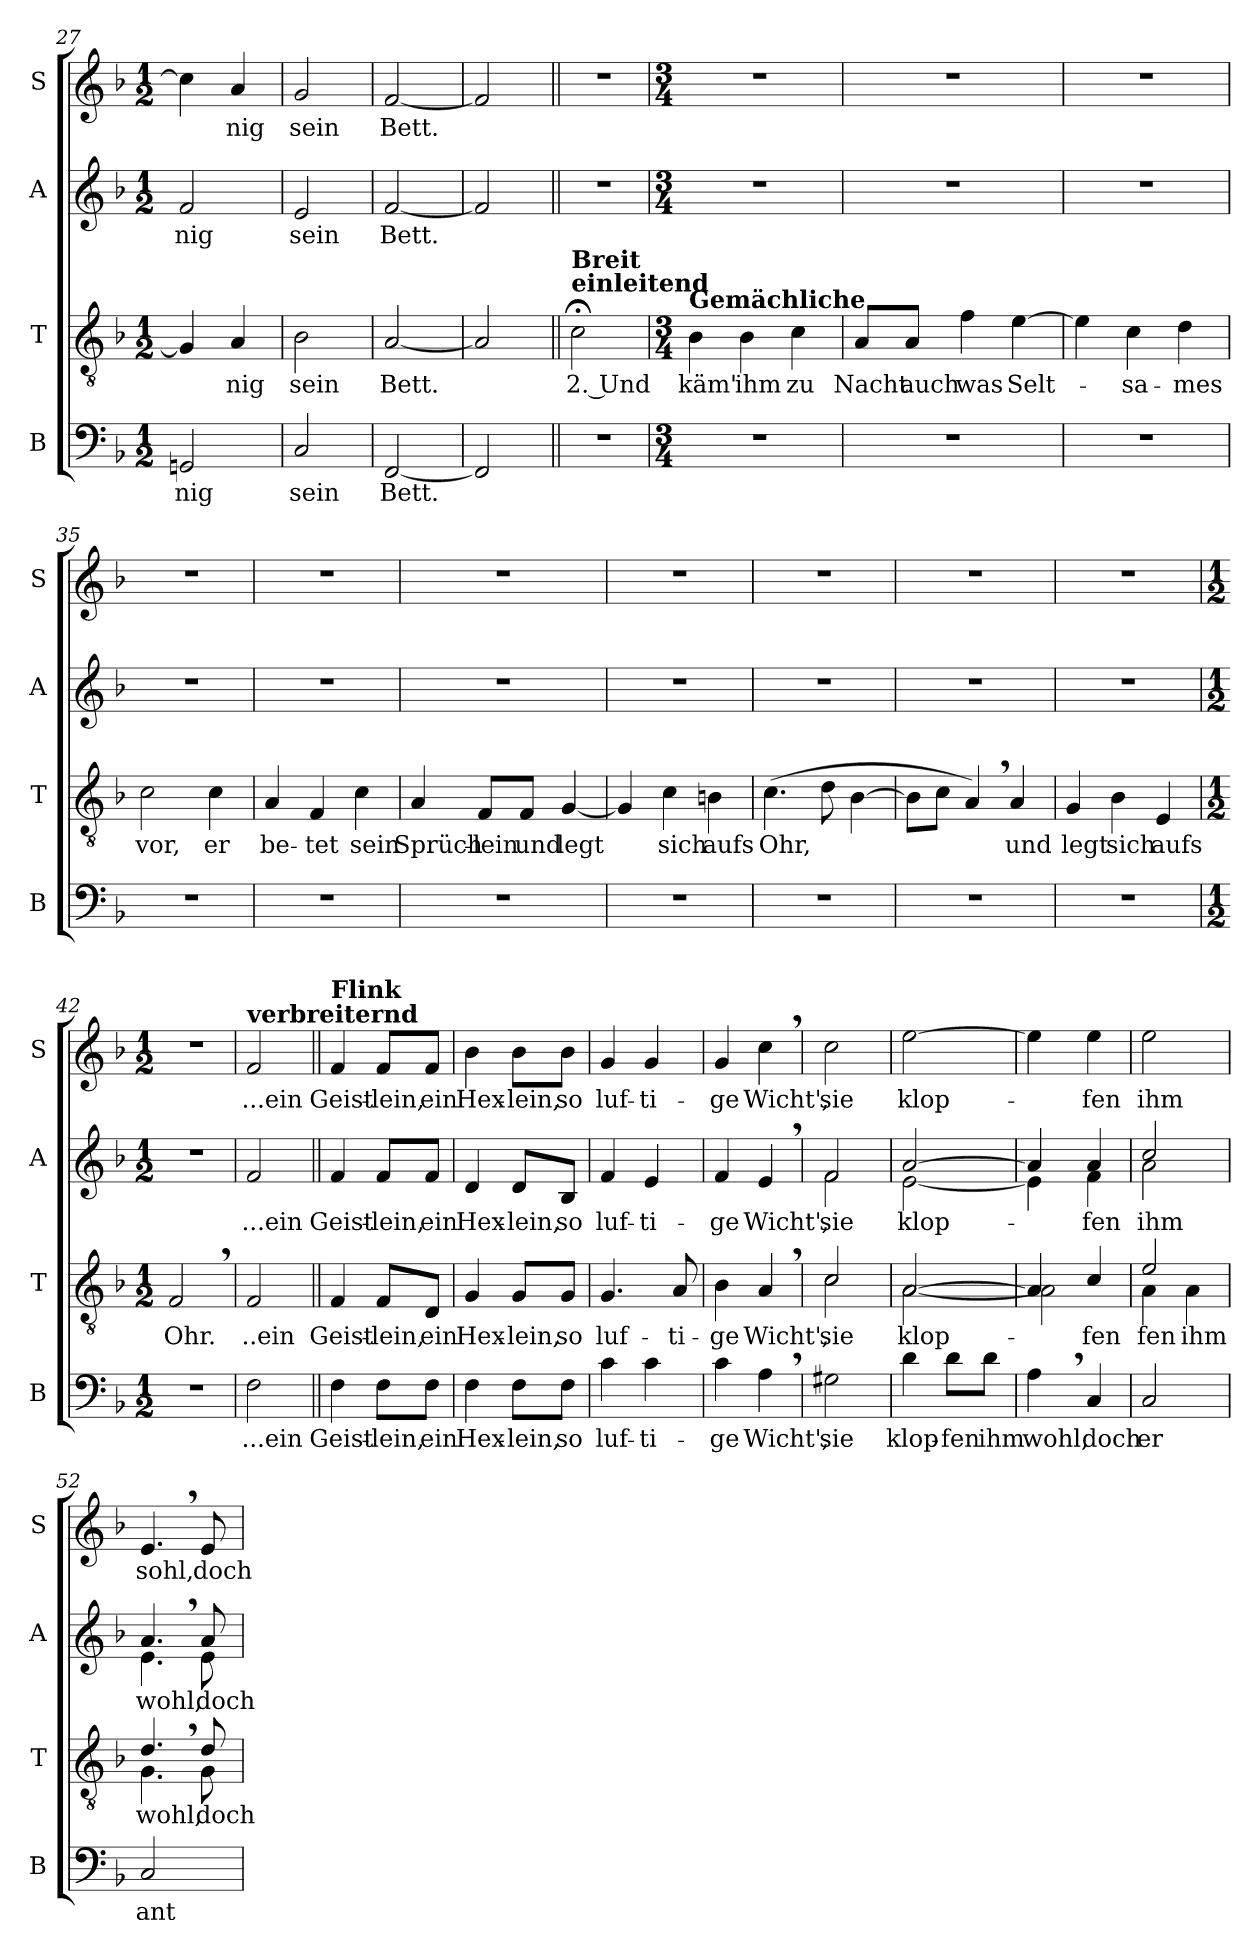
**kern	**text	**kern	**text	**kern	**text	**kern	**text
*part4	*part4	*part3	*part3	*part2	*part2	*part1	*part1
*staff4	*staff4	*staff3	*staff3	*staff2	*staff2	*staff1	*staff1
*I"B	*	*I"T	*	*I"A	*	*I"S	*
*I'B	*	*I'T	*	*I'A	*	*I'S	*
*clefF4	*	*clefGv2	*	*clefG2	*	*clefG2	*
*k[b-]	*	*k[b-]	*	*k[b-]	*	*k[b-]	*
*F:	*	*F:	*	*F:	*	*F:	*
*M1/2	*	*M1/2	*	*M1/2	*	*M1/2	*
=27	=27	=27	=27	=27	=27	=27	=27
!	!LO:LY:b	!	!	!	!LO:LY:b	!	!
2GGn/	-nig	4G/]	.	2f/	-nig	4cc\]	.
!	!	!	!LO:LY:b	!	!	!	!LO:LY:b
.	.	4A/	-nig	.	.	4a/	-nig
=28	=28	=28	=28	=28	=28	=28	=28
!	!LO:LY:b	!	!LO:LY:b	!	!LO:LY:b	!	!LO:LY:b
2C/	sein	2B-\	sein	2e/	sein	2g/	sein
=29	=29	=29	=29	=29	=29	=29	=29
!	!LO:LY:b	!	!LO:LY:b	!	!LO:LY:b	!	!LO:LY:b
[2FF/	Bett.	[2A/	Bett.	[2f/	Bett.	[2f/	Bett.
=30	=30	=30	=30	=30	=30	=30	=30
2FF/]	.	2A/]	.	2f/]	.	2f/]	.
!!LO:LB:g=z
=31||	=31||	=31||	=31||	=31||	=31||	=31||	=31||
!	!	!LO:TX:a:B:t=Breit\neinleitend	!	!	!	!	!
!	!	!	!LO:LY:b	!	!	!	!
2r	.	2c;<\	2. Und	2r	.	2r	.
=32	=32	=32	=32	=32	=32	=32	=32
*M3/4	*	*M3/4	*	*M3/4	*	*M3/4	*
!	!	!LO:TX:a:B:t=Gemächliche	!	!	!	!	!
!	!	!	!LO:LY:b	!	!	!	!
2.r	.	4B-\	käm'	2.r	.	2.r	.
!	!	!	!LO:LY:b	!	!	!	!
.	.	4B-\	ihm	.	.	.	.
!	!	!	!LO:LY:b	!	!	!	!
.	.	4c\	zu	.	.	.	.
=33	=33	=33	=33	=33	=33	=33	=33
!	!	!	!LO:LY:b	!	!	!	!
2.r	.	8A/L	Nacht	2.r	.	2.r	.
!	!	!	!LO:LY:b	!	!	!	!
.	.	8A/J	auch	.	.	.	.
!	!	!	!LO:LY:b	!	!	!	!
.	.	4f\	was	.	.	.	.
!	!	!	!LO:LY:b	!	!	!	!
.	.	[4e\	Selt-	.	.	.	.
=34	=34	=34	=34	=34	=34	=34	=34
2.r	.	4e\]	.	2.r	.	2.r	.
!	!	!	!LO:LY:b	!	!	!	!
.	.	4c\	-sa-	.	.	.	.
!	!	!	!LO:LY:b	!	!	!	!
.	.	4d\	-mes	.	.	.	.
=35	=35	=35	=35	=35	=35	=35	=35
!	!	!	!LO:LY:b	!	!	!	!
2.r	.	2c\	vor,	2.r	.	2.r	.
!	!	!	!LO:LY:b	!	!	!	!
.	.	4c\	er	.	.	.	.
=36	=36	=36	=36	=36	=36	=36	=36
!	!	!	!LO:LY:b	!	!	!	!
2.r	.	4A/	be-	2.r	.	2.r	.
!	!	!	!LO:LY:b	!	!	!	!
.	.	4F/	-tet	.	.	.	.
!	!	!	!LO:LY:b	!	!	!	!
.	.	4c\	sein	.	.	.	.
!!LO:PB:g=z
=37	=37	=37	=37	=37	=37	=37	=37
!	!	!	!LO:LY:b	!	!	!	!
2.r	.	4A/	Sprüch-	2.r	.	2.r	.
!	!	!	!LO:LY:b	!	!	!	!
.	.	8F/L	-lein	.	.	.	.
!	!	!	!LO:LY:b	!	!	!	!
.	.	8F/J	und	.	.	.	.
!	!	!	!LO:LY:b	!	!	!	!
.	.	[4G/	legt	.	.	.	.
=38	=38	=38	=38	=38	=38	=38	=38
2.r	.	4G/]	.	2.r	.	2.r	.
!	!	!	!LO:LY:b	!	!	!	!
.	.	4c\	sich	.	.	.	.
!	!	!	!LO:LY:b	!	!	!	!
.	.	4Bn\	aufs	.	.	.	.
=39	=39	=39	=39	=39	=39	=39	=39
!	!	!	!LO:LY:b	!	!	!	!
2.r	.	(>4.c\	Ohr,	2.r	.	2.r	.
.	.	8d\	.	.	.	.	.
.	.	[4B-\	.	.	.	.	.
=40	=40	=40	=40	=40	=40	=40	=40
2.r	.	8B-\L]	.	2.r	.	2.r	.
.	.	8c\J	.	.	.	.	.
.	.	4A,>/)	.	.	.	.	.
!	!	!	!LO:LY:b	!	!	!	!
.	.	4A/	und	.	.	.	.
=41	=41	=41	=41	=41	=41	=41	=41
!	!	!	!LO:LY:b	!	!	!	!
2.r	.	4G/	legt	2.r	.	2.r	.
!	!	!	!LO:LY:b	!	!	!	!
.	.	4B-\	sich	.	.	.	.
!	!	!	!LO:LY:b	!	!	!	!
.	.	4E/	aufs	.	.	.	.
=42	=42	=42	=42	=42	=42	=42	=42
*M1/2	*	*M1/2	*	*M1/2	*	*M1/2	*
!	!	!	!LO:LY:b	!	!	!	!
2r	.	2F,>/	Ohr.	2r	.	2r	.
!!LO:LB:g=z
=43	=43	=43	=43	=43	=43	=43	=43
!	!	!	!	!	!	!LO:TX:a:B:t=verbreiternd	!
!	!LO:LY:b	!	!LO:LY:b	!	!LO:LY:b	!	!LO:LY:b
2F\	...ein	2F/	..ein	2f/	...ein	2f/	...ein
=44||	=44||	=44||	=44||	=44||	=44||	=44||	=44||
!	!	!	!	!	!	!LO:TX:a:B:t=Flink	!
!	!LO:LY:b	!	!LO:LY:b	!	!LO:LY:b	!	!LO:LY:b
4F\	Geist-	4F/	Geist-	4f/	Geist-	4f/	Geist-
!	!LO:LY:b	!	!LO:LY:b	!	!LO:LY:b	!	!LO:LY:b
8F\L	-lein,	8F/L	-lein,	8f/L	-lein,	8f/L	-lein,
!	!LO:LY:b	!	!LO:LY:b	!	!LO:LY:b	!	!LO:LY:b
8F\J	ein	8D/J	ein	8f/J	ein	8f/J	ein
=45	=45	=45	=45	=45	=45	=45	=45
!	!LO:LY:b	!	!LO:LY:b	!	!LO:LY:b	!	!LO:LY:b
4F\	Hex-	4G/	Hex-	4d/	Hex-	4b-\	Hex-
!	!LO:LY:b	!	!LO:LY:b	!	!LO:LY:b	!	!LO:LY:b
8F\L	-lein,	8G/L	-lein,	8d/L	-lein,	8b-\L	-lein,
!	!LO:LY:b	!	!LO:LY:b	!	!LO:LY:b	!	!LO:LY:b
8F\J	so	8G/J	so	8B-/J	so	8b-\J	so
=46	=46	=46	=46	=46	=46	=46	=46
!	!LO:LY:b	!	!LO:LY:b	!	!LO:LY:b	!	!LO:LY:b
4c\	luf-	4.G/	luf-	4f/	luf-	4g/	luf-
!	!LO:LY:b	!	!	!	!LO:LY:b	!	!LO:LY:b
4c\	-ti-	.	.	4e/	-ti-	4g/	-ti-
!	!	!	!LO:LY:b	!	!	!	!
.	.	8A/	-ti-	.	.	.	.
=47	=47	=47	=47	=47	=47	=47	=47
!	!LO:LY:b	!	!LO:LY:b	!	!LO:LY:b	!	!LO:LY:b
4c\	-ge	4B-\	-ge	4f/	-ge	4g/	-ge
!	!LO:LY:b	!	!LO:LY:b	!	!LO:LY:b	!	!LO:LY:b
4A,>\	Wicht',	4A,>/	Wicht',	4e,>/	Wicht',	4cc,>\	Wicht',
=48	=48	=48	=48	=48	=48	=48	=48
!	!LO:LY:b	!	!LO:LY:a	!	!	!	!
*	*	*^	*	*	*	*	*
!	!	!	!	!LO:LY:b	!	!LO:LY:b	!	!LO:LY:b
*	*	*	*	*	*^	*	*	*
2G#X\	sie	2c/	2c\	sie	2f/	2f\	sie	2cc\	sie
!!LO:LB:g=z
=49	=49	=49	=49	=49	=49	=49	=49	=49	=49
!	!LO:LY:b	!	!	!LO:LY:a	!	!	!	!	!
!	!	!	!	!LO:LY:b	!	!	!LO:LY:b	!	!LO:LY:b
4d\	klop-	[>2A/	[<2A\	-klop-	[>2a/	[<2e\	klop-	[2ee\	klop-
!	!LO:LY:b	!	!	!	!	!	!	!	!
8d\L	-fen	.	.	.	.	.	.	.	.
!	!LO:LY:b	!	!	!	!	!	!	!	!
8d\J	ihm	.	.	.	.	.	.	.	.
=50	=50	=50	=50	=50	=50	=50	=50	=50	=50
!	!LO:LY:b	!	!	!	!	!	!	!	!
4A,>\	wohl,	4A/]	2A\]	.	4a/]	4e\]	.	4ee\]	.
!	!LO:LY:b	!	!	!LO:LY:a	!	!	!LO:LY:b	!	!LO:LY:b
4C/	doch	4c/	.	-fen	4a/	4f\	-fen	4ee\	-fen
=51	=51	=51	=51	=51	=51	=51	=51	=51	=51
!	!LO:LY:b	!	!	!LO:LY:a	!	!	!	!	!
!	!	!	!	!LO:LY:b	!	!	!LO:LY:b	!	!LO:LY:b
2C/	er	2e/	4A\	fen	2cc/	2a\	ihm	2ee\	ihm
!	!	!	!	!LO:LY:b	!	!	!	!	!
.	.	.	4A\	ihm	.	.	.	.	.
=52	=52	=52	=52	=52	=52	=52	=52	=52	=52
!	!LO:LY:b	!	!	!LO:LY:a	!	!	!	!	!
!	!	!	!	!LO:LY:b	!	!	!LO:LY:b	!	!LO:LY:b
2C/	ant-	4.d,>/	4.G\	wohl,	4.a,>/	4.e\	wohl,	4.e,>/	sohl,
!	!	!	!	!LO:LY:a	!	!	!	!	!
!	!	!	!	!LO:LY:b	!	!	!LO:LY:b	!	!LO:LY:b
.	.	8d/	8G\	doch	8a/	8e\	doch	8e/	doch
*	*	*v	*v	*	*	*	*	*	*
*	*	*	*	*v	*v	*	*	*
=	=	=	=	=	=	=	=
*-	*-	*-	*-	*-	*-	*-	*-
